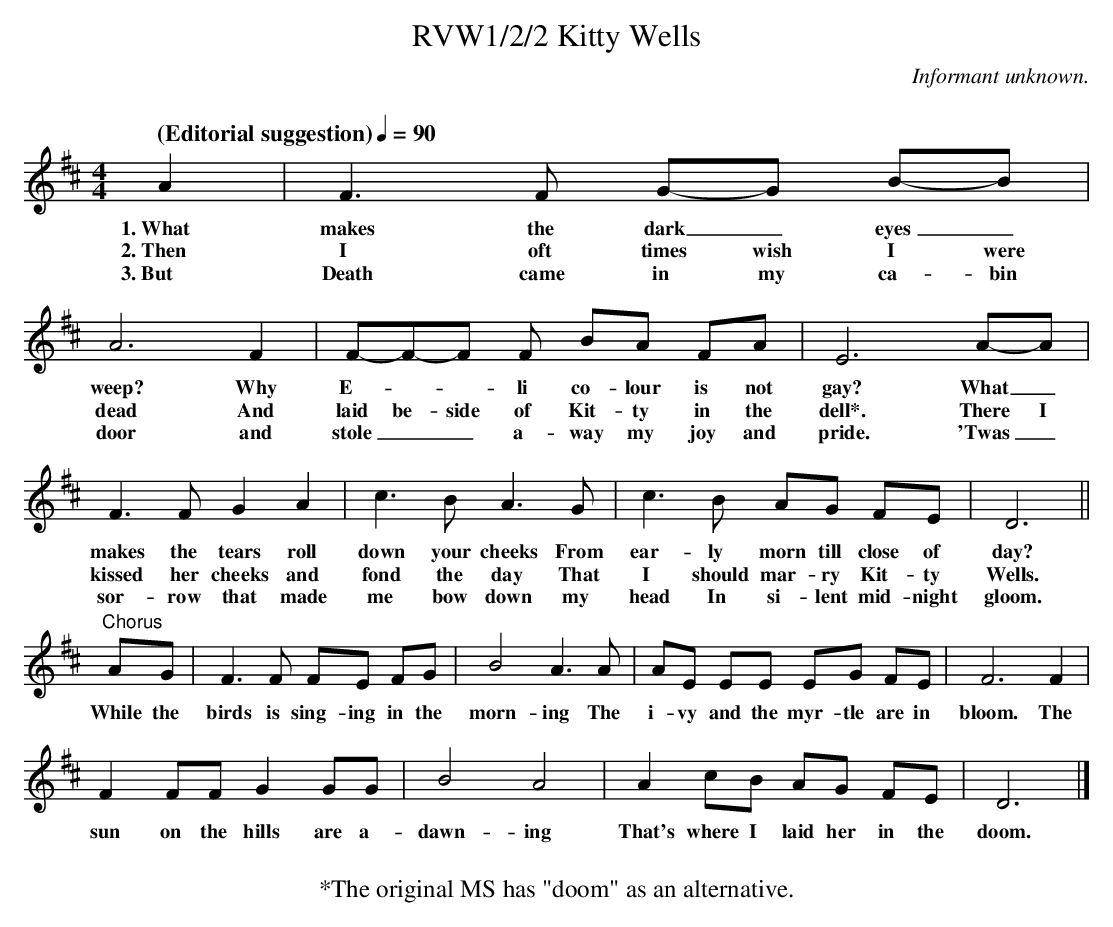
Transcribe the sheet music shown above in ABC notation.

X:1
T:RVW1/2/2 Kitty Wells
C:Informant unknown.
C:
L:1/8
Q: "(Editorial suggestion)" 1/4=90
M:4/4
K:D
A2 | F3 F G-G B-B | A6 F2 | F-F-F F BA FA | E6 A-A |$
w:1.~What makes the dark_ eyes_ weep? Why E---li co-lour is not gay? What_
w:2.~Then I oft times wish I were dead And laid be-side of Kit-ty in the dell\*. There I
w:3.~But Death came in my ca-bin door and stole__ a-way my joy and pride. 'Twas_
F3 F G2 A2 | c3 B A3 G | c3 B AG FE | D6||$
w:makes the tears roll down your cheeks From ear-ly morn till close of day?
w:kissed her cheeks and fond the day That I should mar-ry Kit-ty Wells.
w:sor-row that made me bow down my head In si-lent mid-night gloom.
"Chorus" AG | F3 F FE FG | B4 A3 A | AE EE EG FE | F6 F2 |$
w:While the birds is sing-ing in the morn-ing The i-vy and the myr-tle are in bloom. The
F2 FF G2 GG | B4 A4 | A2 cB AG FE | D6 |]$
w:sun on the hills are a-dawn-ing That's where I laid her in the doom.
W:
T:    *The original MS has "doom" as an alternative.
